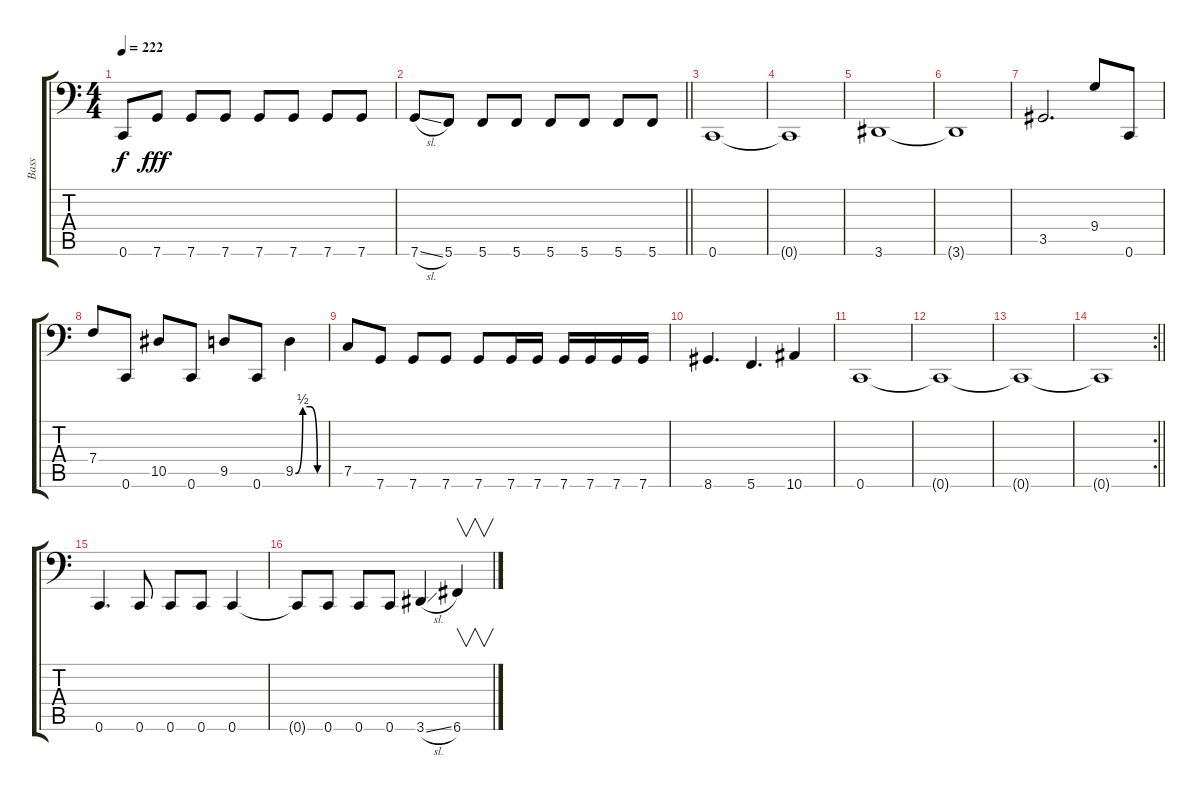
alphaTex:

\track ("Bass" "Bass") {instrument electricbasspick}
\staff {score tabs}
\tuning (C3 G2 Eb2 Bb1 F1 C1) {hide}
\ts (4 4)
\tempo 222
\clef f4
\ks c
0.6{t}.8{dy f} 7.6.8{dy fff} 7.6.8 7.6.8 7.6.8 7.6.8 7.6.8 7.6.8 |
\barLineRight lightlight
7.6{sl}.8 5.6.8 5.6.8 5.6.8 5.6.8 5.6.8 5.6.8 5.6.8 |
0.6.1 |
0.6{t}.1 |
3.6.1 |
3.6{t}.1 |
3.5.2{d} 9.4.8 0.6.8 |
7.4.8 0.6.8 10.5.8 0.6.8 9.5.8 0.6.8 9.5{be (custom 0 0 15 2 30 2 45 0 60 0)}.4 |
7.5.8 7.6.8 7.6.8 7.6.8 7.6.8 7.6.16 7.6.16 7.6.16 7.6.16 7.6.16 7.6.16 |
8.6.4{d} 5.6.4{d} 10.6.4 |
0.6.1 |
0.6{t}.1 |
0.6{t}.1 |
\rc 2
\barLineRight lightlight
0.6{t}.1 |
\section ("" "")
0.6.4{d} 0.6.8 0.6.8 0.6.8 0.6.4 |
0.6{t}.8 0.6.8 0.6.8 0.6.8 3.6{sl}.4 6.6.4{v}
